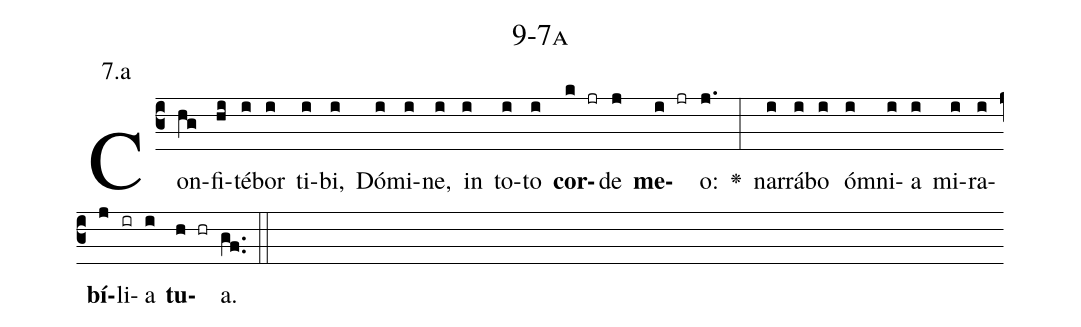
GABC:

name: 9-7a;
annotation: 7.a;
%%
(c3)Con(hg)fi(hi)té(i)bor(i) ti(i)bi,(i) Dó(i)mi(i)ne,(i) in(i) to(i)to(i) <b>cor</b>(k jr)de(j) <b>me</b>(i jr)o:(j.) <v>\greheightstar</v>(:) nar(i)rá(i)bo(i) óm(i)ni(i)a(i) mi(i)ra(i)<b>bí</b>(j)li(ir)a(i) <b>tu</b>(h hr)a.(gf..) (::)


%E(i) u(i) o(j) u(i) a(h) e.(gf..) (::)
